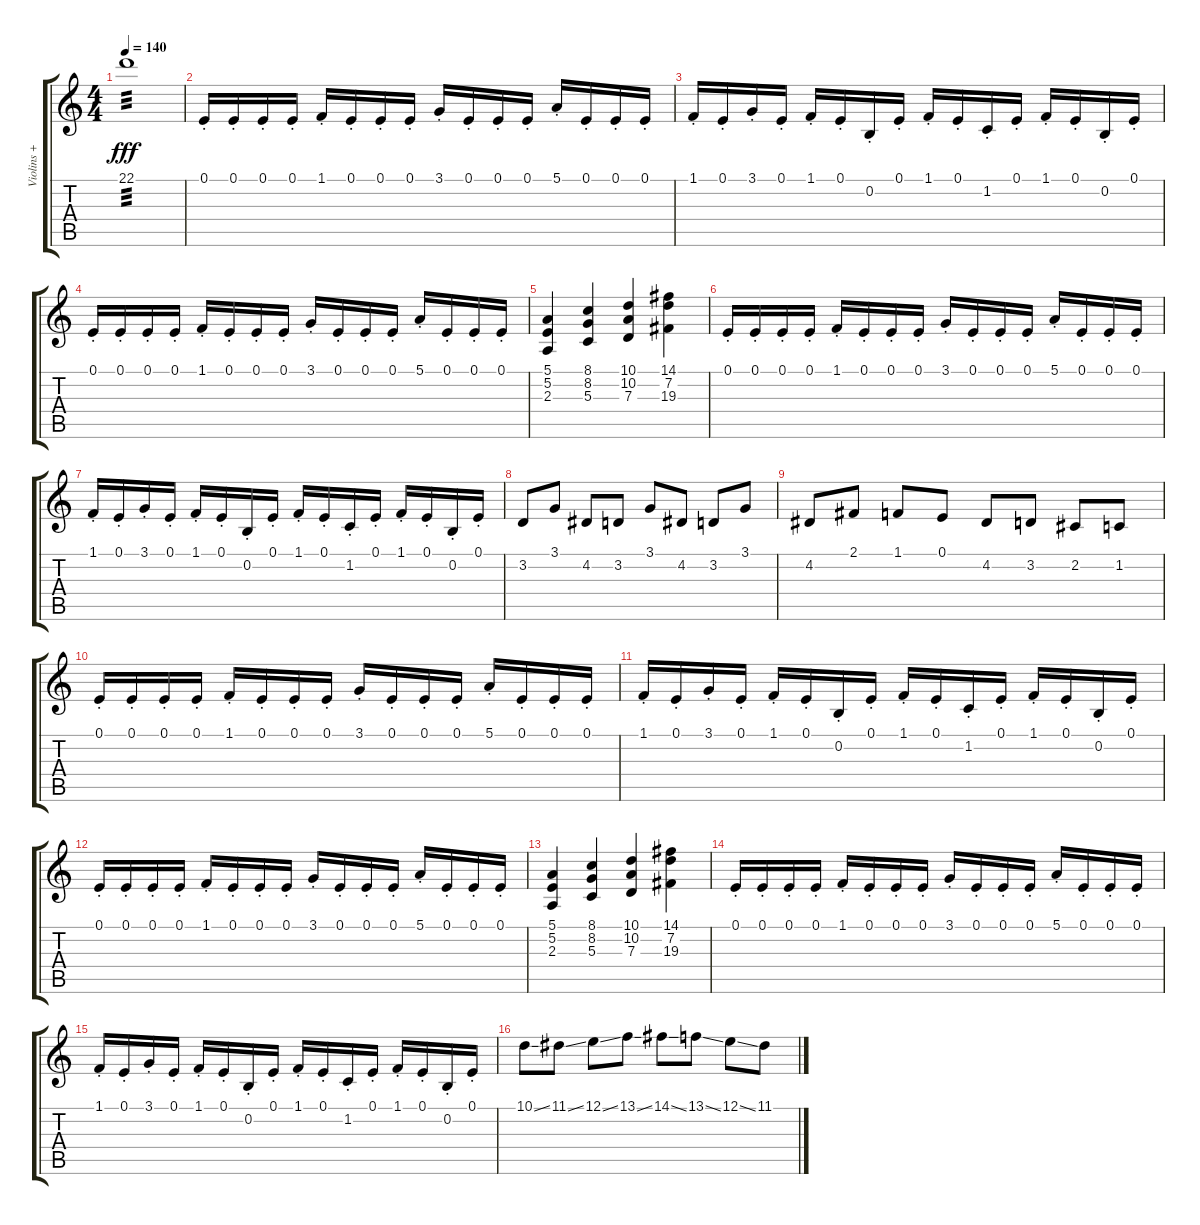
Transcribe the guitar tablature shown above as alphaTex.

\track ("Violins + Violas" "Violins + ") {instrument stringensemble1}
\staff {score tabs}
\tuning (E4 B3 G3 D3 A2 E2) {hide}
\ts (4 4)
\tempo 140
\clef g2
\ks aminor
22.1.1{tp 3 dy fff} |
0.1{st}.16{volume 16 instrument stringensemble1} 0.1{st}.16 0.1{st}.16 0.1{st}.16 1.1{st}.16 0.1{st}.16 0.1{st}.16 0.1{st}.16 3.1{st}.16 0.1{st}.16 0.1{st}.16 0.1{st}.16 5.1{st}.16 0.1{st}.16 0.1{st}.16 0.1{st}.16 |
1.1{st}.16 0.1{st}.16 3.1{st}.16 0.1{st}.16 1.1{st}.16 0.1{st}.16 0.2{st}.16 0.1{st}.16 1.1{st}.16 0.1{st}.16 1.2{st}.16 0.1{st}.16 1.1{st}.16 0.1{st}.16 0.2{st}.16 0.1{st}.16 |
0.1{st}.16 0.1{st}.16 0.1{st}.16 0.1{st}.16 1.1{st}.16 0.1{st}.16 0.1{st}.16 0.1{st}.16 3.1{st}.16 0.1{st}.16 0.1{st}.16 0.1{st}.16 5.1{st}.16 0.1{st}.16 0.1{st}.16 0.1{st}.16 |
(5.1 5.2 2.3).4 (8.1 8.2 5.3).4 (10.1 10.2 7.3).4 (14.1 7.2 19.3).4 |
0.1{st}.16 0.1{st}.16 0.1{st}.16 0.1{st}.16 1.1{st}.16 0.1{st}.16 0.1{st}.16 0.1{st}.16 3.1{st}.16 0.1{st}.16 0.1{st}.16 0.1{st}.16 5.1{st}.16 0.1{st}.16 0.1{st}.16 0.1{st}.16 |
1.1{st}.16 0.1{st}.16 3.1{st}.16 0.1{st}.16 1.1{st}.16 0.1{st}.16 0.2{st}.16 0.1{st}.16 1.1{st}.16 0.1{st}.16 1.2{st}.16 0.1{st}.16 1.1{st}.16 0.1{st}.16 0.2{st}.16 0.1{st}.16 |
3.2.8 3.1.8 4.2.8 3.2.8 3.1.8 4.2.8 3.2.8 3.1.8 |
4.2.8 2.1.8 1.1.8 0.1.8 4.2.8 3.2.8 2.2.8 1.2.8 |
0.1{st}.16 0.1{st}.16 0.1{st}.16 0.1{st}.16 1.1{st}.16 0.1{st}.16 0.1{st}.16 0.1{st}.16 3.1{st}.16 0.1{st}.16 0.1{st}.16 0.1{st}.16 5.1{st}.16 0.1{st}.16 0.1{st}.16 0.1{st}.16 |
1.1{st}.16 0.1{st}.16 3.1{st}.16 0.1{st}.16 1.1{st}.16 0.1{st}.16 0.2{st}.16 0.1{st}.16 1.1{st}.16 0.1{st}.16 1.2{st}.16 0.1{st}.16 1.1{st}.16 0.1{st}.16 0.2{st}.16 0.1{st}.16 |
0.1{st}.16 0.1{st}.16 0.1{st}.16 0.1{st}.16 1.1{st}.16 0.1{st}.16 0.1{st}.16 0.1{st}.16 3.1{st}.16 0.1{st}.16 0.1{st}.16 0.1{st}.16 5.1{st}.16 0.1{st}.16 0.1{st}.16 0.1{st}.16 |
(5.1 5.2 2.3).4 (8.1 8.2 5.3).4 (10.1 10.2 7.3).4 (14.1 7.2 19.3).4 |
0.1{st}.16 0.1{st}.16 0.1{st}.16 0.1{st}.16 1.1{st}.16 0.1{st}.16 0.1{st}.16 0.1{st}.16 3.1{st}.16 0.1{st}.16 0.1{st}.16 0.1{st}.16 5.1{st}.16 0.1{st}.16 0.1{st}.16 0.1{st}.16 |
1.1{st}.16 0.1{st}.16 3.1{st}.16 0.1{st}.16 1.1{st}.16 0.1{st}.16 0.2{st}.16 0.1{st}.16 1.1{st}.16 0.1{st}.16 1.2{st}.16 0.1{st}.16 1.1{st}.16 0.1{st}.16 0.2{st}.16 0.1{st}.16 |
10.1{ss}.8 11.1{ss}.8 12.1{ss}.8 13.1{ss}.8 14.1{ss}.8 13.1{ss}.8 12.1{ss}.8 11.1.8
